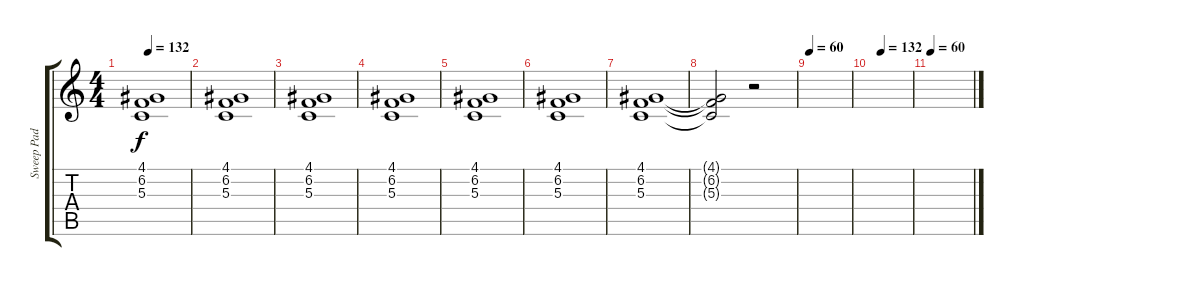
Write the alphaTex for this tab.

\track ("Sweep Pad" "Sweep Pad") {instrument pad8sweep}
\staff {score tabs}
\tuning (E4 B3 G3 D3 A2 E2) {hide}
\ts (4 4)
\tempo 132
\clef g2
\ks c
(4.1 6.2 5.3).1{dy f} |
(4.1 6.2 5.3).1 |
(4.1 6.2 5.3).1 |
(4.1 6.2 5.3).1 |
(4.1 6.2 5.3).1 |
(4.1 6.2 5.3).1 |
(4.1 6.2 5.3).1 |
(4.1{t} 6.2{t} 5.3{t}).2 r.2 |
\tempo 60
|
\tempo (132 0.25)
|
\tempo 60
